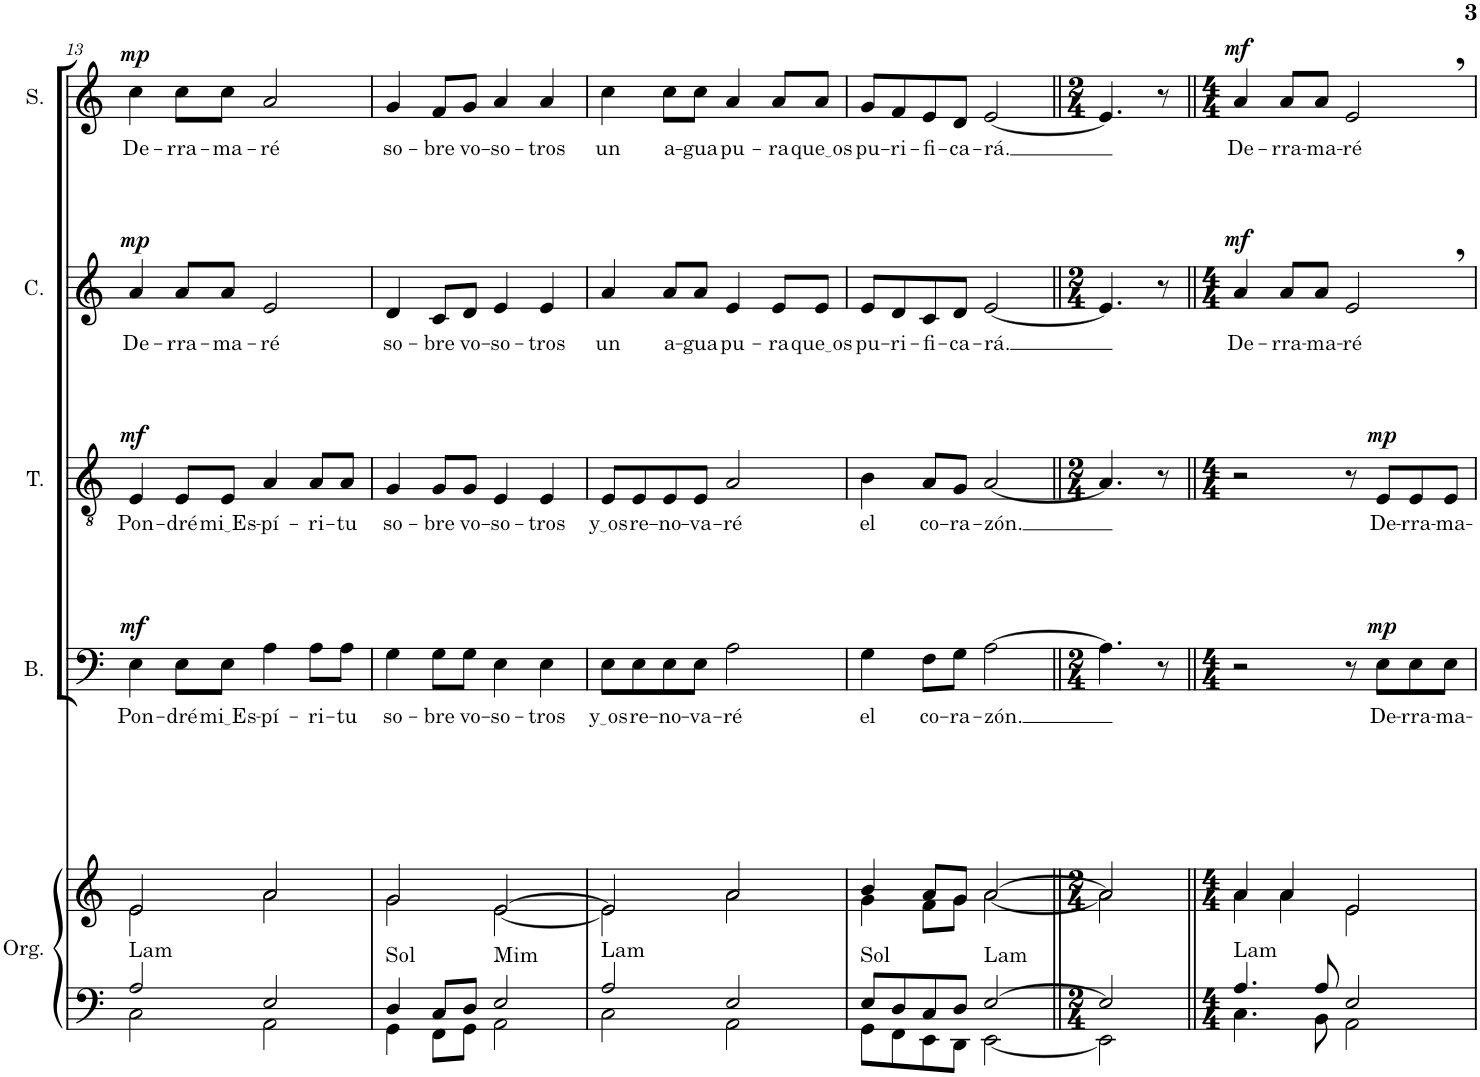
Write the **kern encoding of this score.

**kern	**kern	**harte	**kern	**text	**dynam	**kern	**text	**dynam	**kern	**text	**dynam	**kern	**text	**dynam
*part5	*part5	*part5	*part4	*part4	*part4	*part3	*part3	*part3	*part2	*part2	*part2	*part1	*part1	*part1
*staff6	*staff5	*	*staff4	*staff4	*staff4	*staff3	*staff3	*staff3	*staff2	*staff2	*staff2	*staff1	*staff1	*staff1
*I"Órgano	*	*	*I"Bajo	*	*	*I"Tenor	*	*	*I"Contralto	*	*	*I"Soprano	*	*
*	*	*	*I'B.	*	*	*I'T.	*	*	*I'C.	*	*	*I'S.	*	*
!!LO:PB:g=z
*clefF4	*clefG2	*	*clefF4	*	*	*clefGv2	*	*	*clefG2	*	*	*clefG2	*	*
*k[]	*k[]	*	*k[]	*	*	*k[]	*	*	*k[]	*	*	*k[]	*	*
*M4/4	*M4/4	*	*M4/4	*	*	*M4/4	*	*	*M4/4	*	*	*M4/4	*	*
=13	=13	=13	=13	=13	=13	=13	=13	=13	=13	=13	=13	=13	=13	=13
*^	*^	*	*	*	*	*	*	*	*	*	*	*	*	*
!	!	!	!	!LO:H:kt=Lam	!	!LO:LY:b	!LO:DY:a	!	!LO:LY:b	!LO:DY:a	!	!LO:LY:b	!LO:DY:a	!	!LO:LY:b	!LO:DY:a
2A/	2C\	2e/	2e\	N	4E\	Pon-	mf	4E/	Pon-	mf	4a/	De-	mp	4cc\	De-	mp
!	!	!	!	!	!	!LO:LY:b	!	!	!LO:LY:b	!	!	!LO:LY:b	!	!	!LO:LY:b	!
.	.	.	.	.	8E\L	-dré	.	8E/L	-dré	.	8a/L	-rra-	.	8cc\L	-rra-	.
!	!	!	!	!	!	!LO:LY:b	!	!	!LO:LY:b	!	!	!LO:LY:b	!	!	!LO:LY:b	!
.	.	.	.	.	8E\J	mi Es	.	8E/J	mi Es	.	8a/J	-ma-	.	8cc\J	-ma-	.
!	!	!	!	!	!	!LO:LY:b	!	!	!LO:LY:b	!	!	!LO:LY:b	!	!	!LO:LY:b	!
2E/	2AA\	2a/	2a\	.	4A\	-pí-	.	4A/	-pí-	.	2e/	-ré	.	2a/	-ré	.
!	!	!	!	!	!	!LO:LY:b	!	!	!LO:LY:b	!	!	!	!	!	!	!
.	.	.	.	.	8A\L	-ri-	.	8A/L	-ri-	.	.	.	.	.	.	.
!	!	!	!	!	!	!LO:LY:b	!	!	!LO:LY:b	!	!	!	!	!	!	!
.	.	.	.	.	8A\J	-tu	.	8A/J	-tu	.	.	.	.	.	.	.
=14	=14	=14	=14	=14	=14	=14	=14	=14	=14	=14	=14	=14	=14	=14	=14	=14
!	!	!	!	!LO:H:kt=Sol	!	!LO:LY:b	!	!	!LO:LY:b	!	!	!LO:LY:b	!	!	!LO:LY:b	!
4D/	4GG\	2g/	2g\	N	4G\	so-	.	4G/	so-	.	4d/	so-	.	4g/	so-	.
!	!	!	!	!	!	!LO:LY:b	!	!	!LO:LY:b	!	!	!LO:LY:b	!	!	!LO:LY:b	!
8C/L	8FF\L	.	.	.	8G\L	-bre	.	8G/L	-bre	.	8c/L	-bre	.	8f/L	-bre	.
!	!	!	!	!	!	!LO:LY:b	!	!	!LO:LY:b	!	!	!LO:LY:b	!	!	!LO:LY:b	!
8D/J	8GG\J	.	.	.	8G\J	vo-	.	8G/J	vo-	.	8d/J	vo-	.	8g/J	vo-	.
!	!	!	!	!LO:H:kt=Mim	!	!LO:LY:b	!	!	!LO:LY:b	!	!	!LO:LY:b	!	!	!LO:LY:b	!
2E/	2AA\	[2e/	[2e\	N	4E\	-so-	.	4E/	-so-	.	4e/	-so-	.	4a/	-so-	.
!	!	!	!	!	!	!LO:LY:b	!	!	!LO:LY:b	!	!	!LO:LY:b	!	!	!LO:LY:b	!
.	.	.	.	.	4E\	-tros	.	4E/	-tros	.	4e/	-tros	.	4a/	-tros	.
=15	=15	=15	=15	=15	=15	=15	=15	=15	=15	=15	=15	=15	=15	=15	=15	=15
!	!	!	!	!LO:H:kt=Lam	!	!LO:LY:b	!	!	!LO:LY:b	!	!	!LO:LY:b	!	!	!LO:LY:b	!
2A/	2C\	2e/]	2e\]	N	8E\L	y os	.	8E/L	y os	.	4a/	un	.	4cc\	un	.
!	!	!	!	!	!	!LO:LY:b	!	!	!LO:LY:b	!	!	!	!	!	!	!
.	.	.	.	.	8E\	re-	.	8E/	re-	.	.	.	.	.	.	.
!	!	!	!	!	!	!LO:LY:b	!	!	!LO:LY:b	!	!	!LO:LY:b	!	!	!LO:LY:b	!
.	.	.	.	.	8E\	-no-	.	8E/	-no-	.	8a/L	a-	.	8cc\L	a-	.
!	!	!	!	!	!	!LO:LY:b	!	!	!LO:LY:b	!	!	!LO:LY:b	!	!	!LO:LY:b	!
.	.	.	.	.	8E\J	-va-	.	8E/J	-va-	.	8a/J	-gua	.	8cc\J	-gua	.
!	!	!	!	!	!	!LO:LY:b	!	!	!LO:LY:b	!	!	!LO:LY:b	!	!	!LO:LY:b	!
2E/	2AA\	2a/	2a\	.	2A\	-ré	.	2A/	-ré	.	4e/	pu-	.	4a/	pu-	.
!	!	!	!	!	!	!	!	!	!	!	!	!LO:LY:b	!	!	!LO:LY:b	!
.	.	.	.	.	.	.	.	.	.	.	8e/L	-ra	.	8a/L	-ra	.
!	!	!	!	!	!	!	!	!	!	!	!	!LO:LY:b	!	!	!LO:LY:b	!
.	.	.	.	.	.	.	.	.	.	.	8e/J	que os	.	8a/J	que os	.
=16	=16	=16	=16	=16	=16	=16	=16	=16	=16	=16	=16	=16	=16	=16	=16	=16
!	!	!	!	!LO:H:kt=Sol	!	!LO:LY:b	!	!	!LO:LY:b	!	!	!LO:LY:b	!	!	!LO:LY:b	!
8E/L	8GG\L	4b/	4g\	N	4G\	el	.	4B\	el	.	8e/L	pu-	.	8g/L	pu-	.
!	!	!	!	!	!	!	!	!	!	!	!	!LO:LY:b	!	!	!LO:LY:b	!
8D/	8FF\	.	.	.	.	.	.	.	.	.	8d/	-ri-	.	8f/	-ri-	.
!	!	!	!	!	!	!LO:LY:b	!	!	!LO:LY:b	!	!	!LO:LY:b	!	!	!LO:LY:b	!
8C/	8EE\	8a/L	8f\L	.	8F\L	co-	.	8A/L	co-	.	8c/	-fi-	.	8e/	-fi-	.
!	!	!	!	!	!	!LO:LY:b	!	!	!LO:LY:b	!	!	!LO:LY:b	!	!	!LO:LY:b	!
8D/J	8DD\J	8g/J	8g\J	.	8G\J	-ra-	.	8G/J	-ra-	.	8d/J	-ca-	.	8d/J	-ca-	.
!	!	!	!	!LO:H:kt=Lam	!	!LO:LY:b	!	!	!LO:LY:b	!	!	!LO:LY:b	!	!	!LO:LY:b	!
[2E/	[2EE\	[2a/	[2a\	N	[2A\	-zón.	.	[2A/	-zón.	.	[2e/	-rá.	.	[2e/	-rá.	.
=17||	=17||	=17||	=17||	=17||	=17||	=17||	=17||	=17||	=17||	=17||	=17||	=17||	=17||	=17||	=17||	=17||
*M2/4	*	*M2/4	*	*	*M2/4	*	*	*M2/4	*	*	*M2/4	*	*	*M2/4	*	*
2E/]	2EE\]	2a/]	2a\]	.	4.A\]	.	.	4.A/]	.	.	4.e/]	.	.	4.e/]	.	.
.	.	.	.	.	8r	.	.	8r	.	.	8r	.	.	8r	.	.
=18||	=18||	=18||	=18||	=18||	=18||	=18||	=18||	=18||	=18||	=18||	=18||	=18||	=18||	=18||	=18||	=18||
*M4/4	*	*M4/4	*	*	*M4/4	*	*	*M4/4	*	*	*M4/4	*	*	*M4/4	*	*
!	!	!	!	!LO:H:kt=Lam	!	!	!	!	!	!	!	!LO:LY:b	!LO:DY:a	!	!LO:LY:b	!LO:DY:a
4.A/	4.C\	4a/	4a\	N	2r	.	.	2r	.	.	4a/	De-	mf	4a/	De-	mf
!	!	!	!	!	!	!	!	!	!	!	!	!LO:LY:b	!	!	!LO:LY:b	!
.	.	4a/	4a\	.	.	.	.	.	.	.	8a/L	-rra-	.	8a/L	-rra-	.
!	!	!	!	!	!	!	!	!	!	!	!	!LO:LY:b	!	!	!LO:LY:b	!
8A/	8BB\	.	.	.	.	.	.	.	.	.	8a/J	-ma-	.	8a/J	-ma-	.
!	!	!	!	!	!	!	!	!	!	!	!	!LO:LY:b	!	!	!LO:LY:b	!
2E/	2AA\	2e/	2e\	.	8r	.	.	8r	.	.	2e,/	-ré	.	2e,/	-ré	.
!	!	!	!	!	!	!LO:LY:b	!LO:DY:a	!	!LO:LY:b	!LO:DY:a	!	!	!	!	!	!
.	.	.	.	.	8E\L	De-	mp	8E/L	De-	mp	.	.	.	.	.	.
!	!	!	!	!	!	!LO:LY:b	!	!	!LO:LY:b	!	!	!	!	!	!	!
.	.	.	.	.	8E\	-rra-	.	8E/	-rra-	.	.	.	.	.	.	.
!	!	!	!	!	!	!LO:LY:b	!	!	!LO:LY:b	!	!	!	!	!	!	!
.	.	.	.	.	8E\J	-ma-	.	8E/J	-ma-	.	.	.	.	.	.	.
*v	*v	*	*	*	*	*	*	*	*	*	*	*	*	*	*	*
*	*v	*v	*	*	*	*	*	*	*	*	*	*	*	*	*
=	=	=	=	=	=	=	=	=	=	=	=	=	=	=
*-	*-	*-	*-	*-	*-	*-	*-	*-	*-	*-	*-	*-	*-	*-
